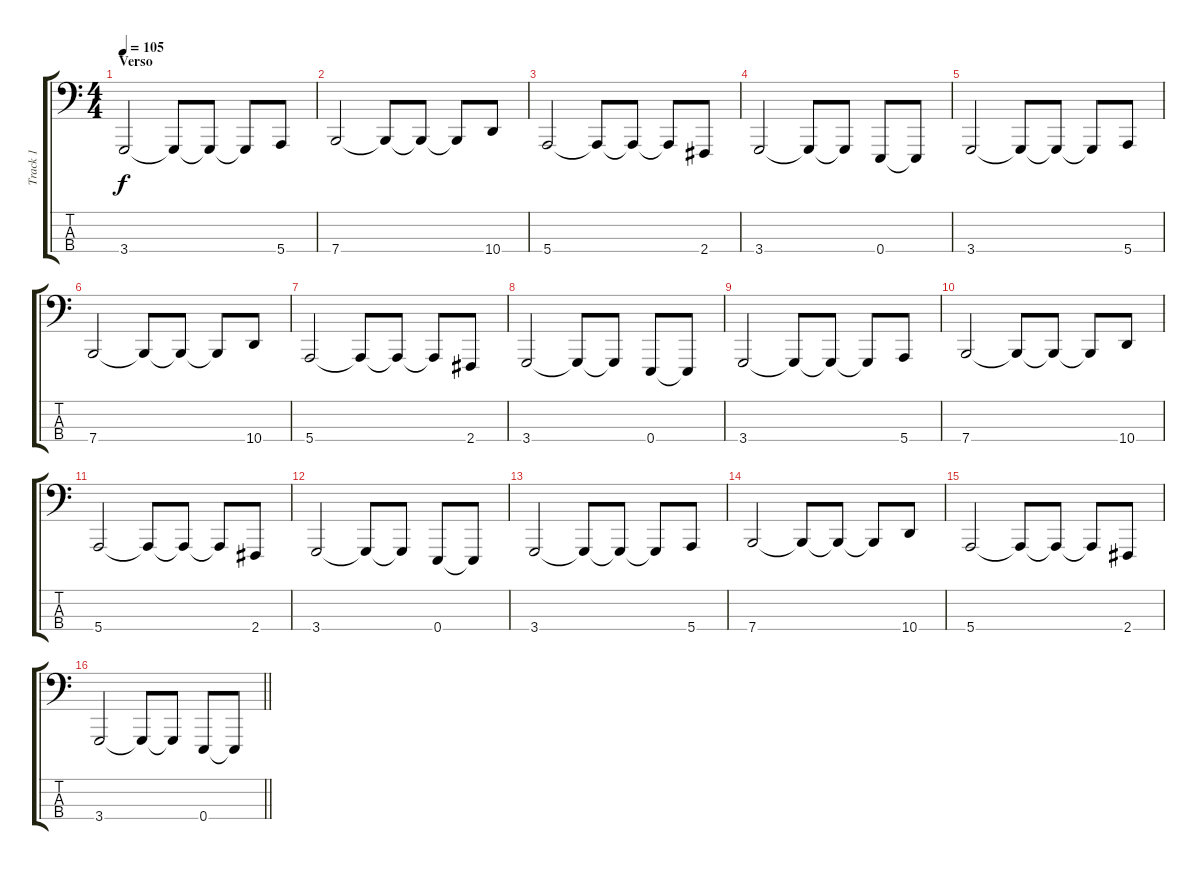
\track ("Track 1" "Track 1") {instrument lead2sawtooth}
\staff {score tabs}
\tuning (G2 D2 A1 E1) {hide}
\ts (4 4)
\section ("" "Verso")
\tempo 105
\clef f4
\ks c
3.4.2{dy f} 3.4{t}.8 3.4{t}.8 3.4{t}.8 5.4.8 |
7.4.2 7.4{t}.8 7.4{t}.8 7.4{t}.8 10.4.8 |
5.4.2 5.4{t}.8 5.4{t}.8 5.4{t}.8 2.4.8 |
3.4.2 3.4{t}.8 3.4{t}.8 0.4.8 0.4{t}.8 |
3.4.2 3.4{t}.8 3.4{t}.8 3.4{t}.8 5.4.8 |
7.4.2 7.4{t}.8 7.4{t}.8 7.4{t}.8 10.4.8 |
5.4.2 5.4{t}.8 5.4{t}.8 5.4{t}.8 2.4.8 |
3.4.2 3.4{t}.8 3.4{t}.8 0.4.8 0.4{t}.8 |
3.4.2 3.4{t}.8 3.4{t}.8 3.4{t}.8 5.4.8 |
7.4.2 7.4{t}.8 7.4{t}.8 7.4{t}.8 10.4.8 |
5.4.2 5.4{t}.8 5.4{t}.8 5.4{t}.8 2.4.8 |
3.4.2 3.4{t}.8 3.4{t}.8 0.4.8 0.4{t}.8 |
3.4.2 3.4{t}.8 3.4{t}.8 3.4{t}.8 5.4.8 |
7.4.2 7.4{t}.8 7.4{t}.8 7.4{t}.8 10.4.8 |
5.4.2 5.4{t}.8 5.4{t}.8 5.4{t}.8 2.4.8 |
\barLineRight lightlight
3.4.2 3.4{t}.8 3.4{t}.8 0.4.8 0.4{t}.8
